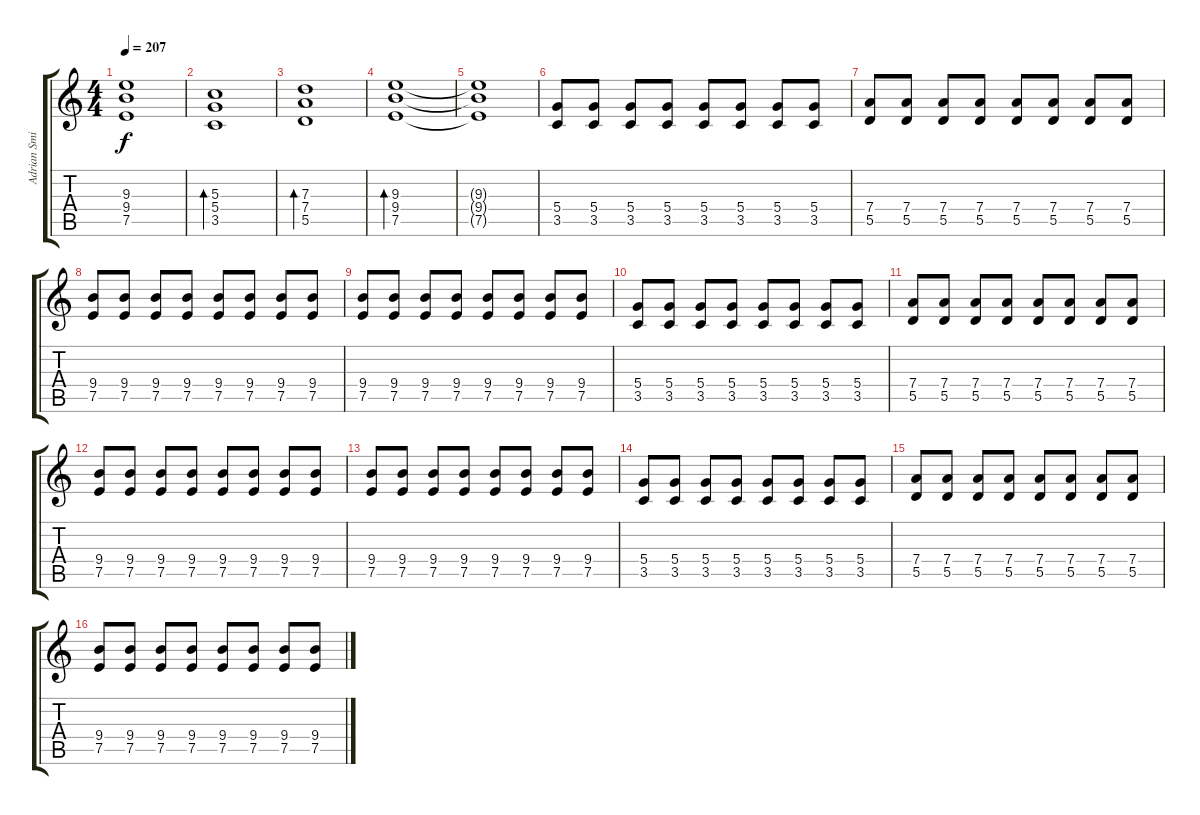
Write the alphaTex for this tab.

\track ("Adrian Smith" "Adrian Smi") {instrument distortionguitar}
\staff {score tabs}
\tuning (E4 B3 G3 D3 A2 E2) {hide}
\ts (4 4)
\tempo 207
\clef g2
\ks c
(9.3{t} 9.4{t} 7.5{t}).1{dy f} |
(5.3 5.4 3.5).1{bd 120} |
(7.3 7.4 5.5).1{bd 120} |
(9.3 9.4 7.5).1{bd 120} |
(9.3{t} 9.4{t} 7.5{t}).1 |
(5.4 3.5).8{volume 10} (5.4 3.5).8 (5.4 3.5).8 (5.4 3.5).8 (5.4 3.5).8 (5.4 3.5).8 (5.4 3.5).8 (5.4 3.5).8 |
(7.4 5.5).8 (7.4 5.5).8 (7.4 5.5).8 (7.4 5.5).8 (7.4 5.5).8 (7.4 5.5).8 (7.4 5.5).8 (7.4 5.5).8 |
(9.4 7.5).8 (9.4 7.5).8 (9.4 7.5).8 (9.4 7.5).8 (9.4 7.5).8 (9.4 7.5).8 (9.4 7.5).8 (9.4 7.5).8 |
(9.4 7.5).8 (9.4 7.5).8 (9.4 7.5).8 (9.4 7.5).8 (9.4 7.5).8 (9.4 7.5).8 (9.4 7.5).8 (9.4 7.5).8 |
(5.4 3.5).8 (5.4 3.5).8 (5.4 3.5).8 (5.4 3.5).8 (5.4 3.5).8 (5.4 3.5).8 (5.4 3.5).8 (5.4 3.5).8 |
(7.4 5.5).8 (7.4 5.5).8 (7.4 5.5).8 (7.4 5.5).8 (7.4 5.5).8 (7.4 5.5).8 (7.4 5.5).8 (7.4 5.5).8 |
(9.4 7.5).8 (9.4 7.5).8 (9.4 7.5).8 (9.4 7.5).8 (9.4 7.5).8 (9.4 7.5).8 (9.4 7.5).8 (9.4 7.5).8 |
(9.4 7.5).8 (9.4 7.5).8 (9.4 7.5).8 (9.4 7.5).8 (9.4 7.5).8 (9.4 7.5).8 (9.4 7.5).8 (9.4 7.5).8 |
(5.4 3.5).8 (5.4 3.5).8 (5.4 3.5).8 (5.4 3.5).8 (5.4 3.5).8 (5.4 3.5).8 (5.4 3.5).8 (5.4 3.5).8 |
(7.4 5.5).8 (7.4 5.5).8 (7.4 5.5).8 (7.4 5.5).8 (7.4 5.5).8 (7.4 5.5).8 (7.4 5.5).8 (7.4 5.5).8 |
(9.4 7.5).8 (9.4 7.5).8 (9.4 7.5).8 (9.4 7.5).8 (9.4 7.5).8 (9.4 7.5).8 (9.4 7.5).8 (9.4 7.5).8
